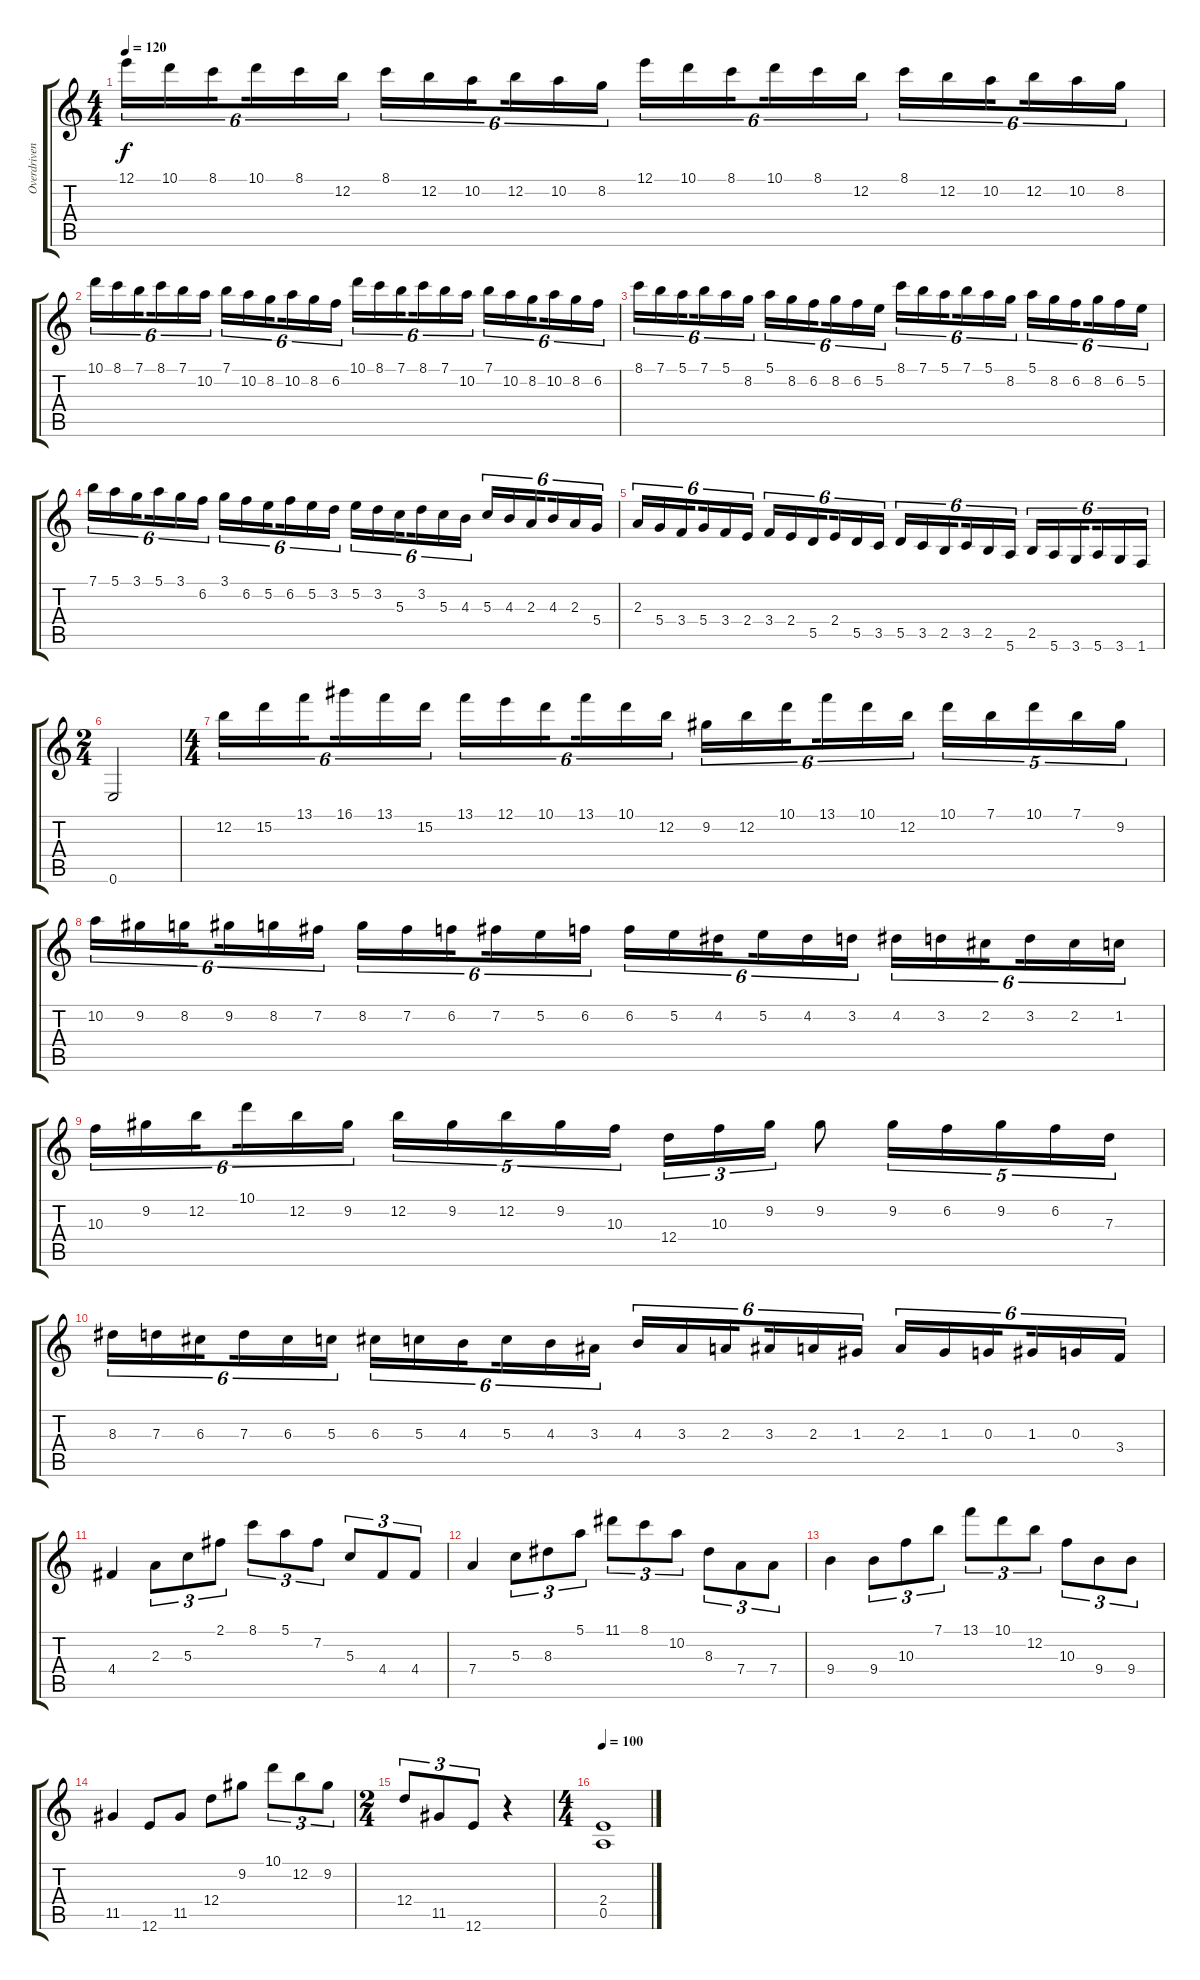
\track ("Overdriven Guitar 1" "Overdriven") {instrument overdrivenguitar}
\staff {score tabs}
\tuning (E4 B3 G3 D3 A2 E2) {hide}
\ts (4 4)
\tempo 120
\clef g2
\ks c
12.1.16{tu (6 4) dy f} 10.1.16{tu (6 4)} 8.1.16{tu (6 4) beam splitsecondary} 10.1.16{tu (6 4)} 8.1.16{tu (6 4)} 12.2.16{tu (6 4)} 8.1.16{tu (6 4)} 12.2.16{tu (6 4)} 10.2.16{tu (6 4) beam splitsecondary} 12.2.16{tu (6 4)} 10.2.16{tu (6 4)} 8.2.16{tu (6 4)} 12.1.16{tu (6 4)} 10.1.16{tu (6 4)} 8.1.16{tu (6 4) beam splitsecondary} 10.1.16{tu (6 4)} 8.1.16{tu (6 4)} 12.2.16{tu (6 4)} 8.1.16{tu (6 4)} 12.2.16{tu (6 4)} 10.2.16{tu (6 4) beam splitsecondary} 12.2.16{tu (6 4)} 10.2.16{tu (6 4)} 8.2.16{tu (6 4)} |
10.1.16{tu (6 4)} 8.1.16{tu (6 4)} 7.1.16{tu (6 4) beam splitsecondary} 8.1.16{tu (6 4)} 7.1.16{tu (6 4)} 10.2.16{tu (6 4)} 7.1.16{tu (6 4)} 10.2.16{tu (6 4)} 8.2.16{tu (6 4) beam splitsecondary} 10.2.16{tu (6 4)} 8.2.16{tu (6 4)} 6.2.16{tu (6 4)} 10.1.16{tu (6 4)} 8.1.16{tu (6 4)} 7.1.16{tu (6 4) beam splitsecondary} 8.1.16{tu (6 4)} 7.1.16{tu (6 4)} 10.2.16{tu (6 4)} 7.1.16{tu (6 4)} 10.2.16{tu (6 4)} 8.2.16{tu (6 4) beam splitsecondary} 10.2.16{tu (6 4)} 8.2.16{tu (6 4)} 6.2.16{tu (6 4)} |
8.1.16{tu (6 4)} 7.1.16{tu (6 4)} 5.1.16{tu (6 4) beam splitsecondary} 7.1.16{tu (6 4)} 5.1.16{tu (6 4)} 8.2.16{tu (6 4)} 5.1.16{tu (6 4)} 8.2.16{tu (6 4)} 6.2.16{tu (6 4) beam splitsecondary} 8.2.16{tu (6 4)} 6.2.16{tu (6 4)} 5.2.16{tu (6 4)} 8.1.16{tu (6 4)} 7.1.16{tu (6 4)} 5.1.16{tu (6 4) beam splitsecondary} 7.1.16{tu (6 4)} 5.1.16{tu (6 4)} 8.2.16{tu (6 4)} 5.1.16{tu (6 4)} 8.2.16{tu (6 4)} 6.2.16{tu (6 4) beam splitsecondary} 8.2.16{tu (6 4)} 6.2.16{tu (6 4)} 5.2.16{tu (6 4)} |
7.1.16{tu (6 4)} 5.1.16{tu (6 4)} 3.1.16{tu (6 4) beam splitsecondary} 5.1.16{tu (6 4)} 3.1.16{tu (6 4)} 6.2.16{tu (6 4)} 3.1.16{tu (6 4)} 6.2.16{tu (6 4)} 5.2.16{tu (6 4) beam splitsecondary} 6.2.16{tu (6 4)} 5.2.16{tu (6 4)} 3.2.16{tu (6 4)} 5.2.16{tu (6 4)} 3.2.16{tu (6 4)} 5.3.16{tu (6 4) beam splitsecondary} 3.2.16{tu (6 4)} 5.3.16{tu (6 4)} 4.3.16{tu (6 4)} 5.3.16{tu (6 4)} 4.3.16{tu (6 4)} 2.3.16{tu (6 4) beam splitsecondary} 4.3.16{tu (6 4)} 2.3.16{tu (6 4)} 5.4.16{tu (6 4)} |
2.3.16{tu (6 4)} 5.4.16{tu (6 4)} 3.4.16{tu (6 4) beam splitsecondary} 5.4.16{tu (6 4)} 3.4.16{tu (6 4)} 2.4.16{tu (6 4)} 3.4.16{tu (6 4)} 2.4.16{tu (6 4)} 5.5.16{tu (6 4) beam splitsecondary} 2.4.16{tu (6 4)} 5.5.16{tu (6 4)} 3.5.16{tu (6 4)} 5.5.16{tu (6 4)} 3.5.16{tu (6 4)} 2.5.16{tu (6 4) beam splitsecondary} 3.5.16{tu (6 4)} 2.5.16{tu (6 4)} 5.6.16{tu (6 4)} 2.5.16{tu (6 4)} 5.6.16{tu (6 4)} 3.6.16{tu (6 4) beam splitsecondary} 5.6.16{tu (6 4)} 3.6.16{tu (6 4)} 1.6.16{tu (6 4)} |
\ts (2 4)
0.6.2 |
\ts (4 4)
12.2.16{tu (6 4)} 15.2.16{tu (6 4)} 13.1.16{tu (6 4) beam splitsecondary} 16.1.16{tu (6 4)} 13.1.16{tu (6 4)} 15.2.16{tu (6 4)} 13.1.16{tu (6 4)} 12.1.16{tu (6 4)} 10.1.16{tu (6 4) beam splitsecondary} 13.1.16{tu (6 4)} 10.1.16{tu (6 4)} 12.2.16{tu (6 4)} 9.2.16{tu (6 4)} 12.2.16{tu (6 4)} 10.1.16{tu (6 4) beam splitsecondary} 13.1.16{tu (6 4)} 10.1.16{tu (6 4)} 12.2.16{tu (6 4)} 10.1.16{tu (5 4)} 7.1.16{tu (5 4)} 10.1.16{tu (5 4)} 7.1.16{tu (5 4)} 9.2.16{tu (5 4)} |
10.2.16{tu (6 4)} 9.2.16{tu (6 4)} 8.2.16{tu (6 4) beam splitsecondary} 9.2.16{tu (6 4)} 8.2.16{tu (6 4)} 7.2.16{tu (6 4)} 8.2.16{tu (6 4)} 7.2.16{tu (6 4)} 6.2.16{tu (6 4) beam splitsecondary} 7.2.16{tu (6 4)} 5.2.16{tu (6 4)} 6.2.16{tu (6 4)} 6.2.16{tu (6 4)} 5.2.16{tu (6 4)} 4.2.16{tu (6 4) beam splitsecondary} 5.2.16{tu (6 4)} 4.2.16{tu (6 4)} 3.2.16{tu (6 4)} 4.2.16{tu (6 4)} 3.2.16{tu (6 4)} 2.2.16{tu (6 4) beam splitsecondary} 3.2.16{tu (6 4)} 2.2.16{tu (6 4)} 1.2.16{tu (6 4)} |
10.3.16{tu (6 4)} 9.2.16{tu (6 4)} 12.2.16{tu (6 4) beam splitsecondary} 10.1.16{tu (6 4)} 12.2.16{tu (6 4)} 9.2.16{tu (6 4)} 12.2.16{tu (5 4)} 9.2.16{tu (5 4)} 12.2.16{tu (5 4)} 9.2.16{tu (5 4)} 10.3.16{tu (5 4)} 12.4.16{tu (3 2)} 10.3.16{tu (3 2)} 9.2.16{tu (3 2)} 9.2.8 9.2.16{tu (5 4)} 6.2.16{tu (5 4)} 9.2.16{tu (5 4)} 6.2.16{tu (5 4)} 7.3.16{tu (5 4)} |
8.3.16{tu (6 4)} 7.3.16{tu (6 4)} 6.3.16{tu (6 4) beam splitsecondary} 7.3.16{tu (6 4)} 6.3.16{tu (6 4)} 5.3.16{tu (6 4)} 6.3.16{tu (6 4)} 5.3.16{tu (6 4)} 4.3.16{tu (6 4) beam splitsecondary} 5.3.16{tu (6 4)} 4.3.16{tu (6 4)} 3.3.16{tu (6 4)} 4.3.16{tu (6 4)} 3.3.16{tu (6 4)} 2.3.16{tu (6 4) beam splitsecondary} 3.3.16{tu (6 4)} 2.3.16{tu (6 4)} 1.3.16{tu (6 4)} 2.3.16{tu (6 4)} 1.3.16{tu (6 4)} 0.3.16{tu (6 4) beam splitsecondary} 1.3.16{tu (6 4)} 0.3.16{tu (6 4)} 3.4.16{tu (6 4)} |
4.4.4 2.3.8{tu (3 2)} 5.3.8{tu (3 2)} 2.1.8{tu (3 2)} 8.1.8{tu (3 2)} 5.1.8{tu (3 2)} 7.2.8{tu (3 2)} 5.3.8{tu (3 2)} 4.4.8{tu (3 2)} 4.4.8{tu (3 2)} |
7.4.4 5.3.8{tu (3 2)} 8.3.8{tu (3 2)} 5.1.8{tu (3 2)} 11.1.8{tu (3 2)} 8.1.8{tu (3 2)} 10.2.8{tu (3 2)} 8.3.8{tu (3 2)} 7.4.8{tu (3 2)} 7.4.8{tu (3 2)} |
9.4.4 9.4.8{tu (3 2)} 10.3.8{tu (3 2)} 7.1.8{tu (3 2)} 13.1.8{tu (3 2)} 10.1.8{tu (3 2)} 12.2.8{tu (3 2)} 10.3.8{tu (3 2)} 9.4.8{tu (3 2)} 9.4.8{tu (3 2)} |
11.5.4 12.6.8 11.5.8 12.4.8 9.2.8 10.1.8{tu (3 2)} 12.2.8{tu (3 2)} 9.2.8{tu (3 2)} |
\ts (2 4)
12.4.8{tu (3 2)} 11.5.8{tu (3 2)} 12.6.8{tu (3 2)} r.4 |
\ts (4 4)
\tempo 100
(2.4 0.5).1
